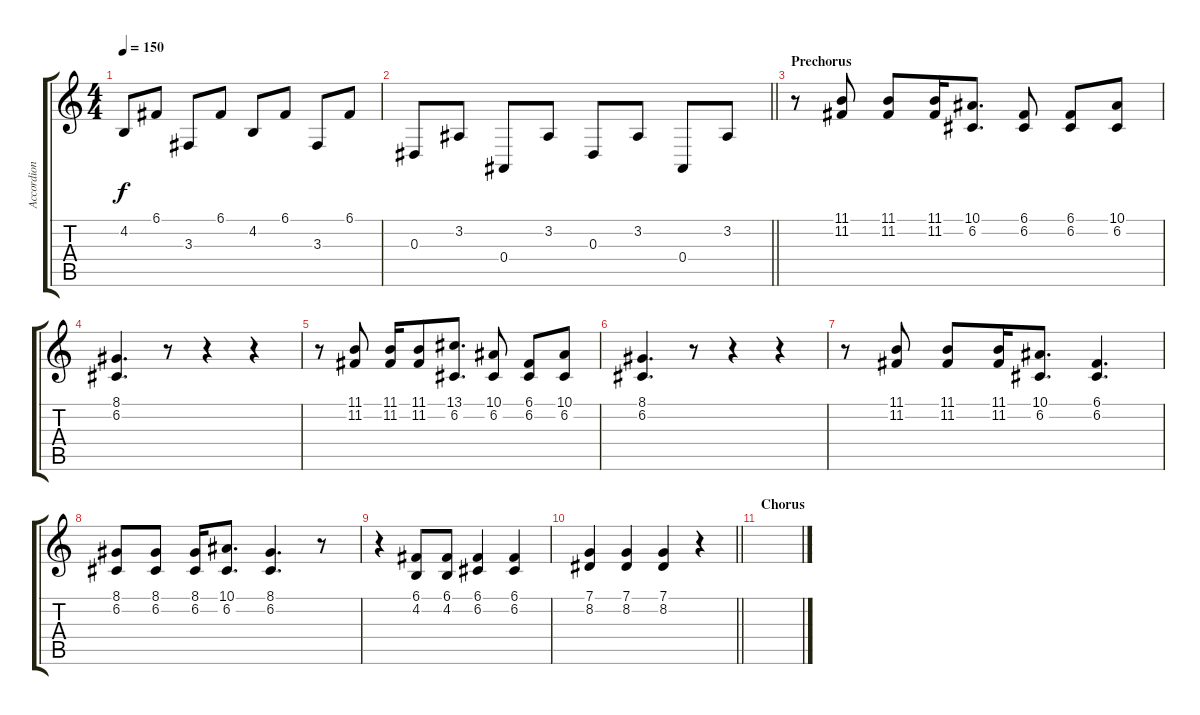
\track ("Accordion" "Accordion") {instrument accordion}
\staff {score tabs}
\tuning (C4 G3 Eb3 Bb2 F2 C2) {hide}
\ts (4 4)
\tempo 150
\clef g2
\ks c
4.2.8{dy f} 6.1.8 3.3.8 6.1.8 4.2.8 6.1.8 3.3.8 6.1.8 |
\barLineRight lightlight
0.3.8 3.2.8 0.4.8 3.2.8 0.3.8 3.2.8 0.4.8 3.2.8 |
\section ("" "Prechorus")
r.8 (11.1 11.2).8 (11.1 11.2).8 (11.1 11.2).16 (10.1 6.2).8{d} (6.1 6.2).8 (6.1 6.2).8 (10.1 6.2).8 |
(8.1 6.2).4{d} r.8 r.4 r.4 |
r.8 (11.1 11.2).8 (11.1 11.2).16 (11.1 11.2).8 (13.1 6.2).8{d} (10.1 6.2).8 (6.1 6.2).8 (10.1 6.2).8 |
(8.1 6.2).4{d} r.8 r.4 r.4 |
r.8 (11.1 11.2).8 (11.1 11.2).8 (11.1 11.2).16 (10.1 6.2).8{d} (6.1 6.2).4{d} |
(8.1 6.2).8 (8.1 6.2).8 (8.1 6.2).16 (10.1 6.2).8{d} (8.1 6.2).4{d} r.8 |
r.4 (6.1 4.2).8 (6.1 4.2).8 (6.1 6.2).4 (6.1 6.2).4 |
\barLineRight lightlight
(7.1 8.2).4 (7.1 8.2).4 (7.1 8.2).4 r.4 |
\section ("" "Chorus")
